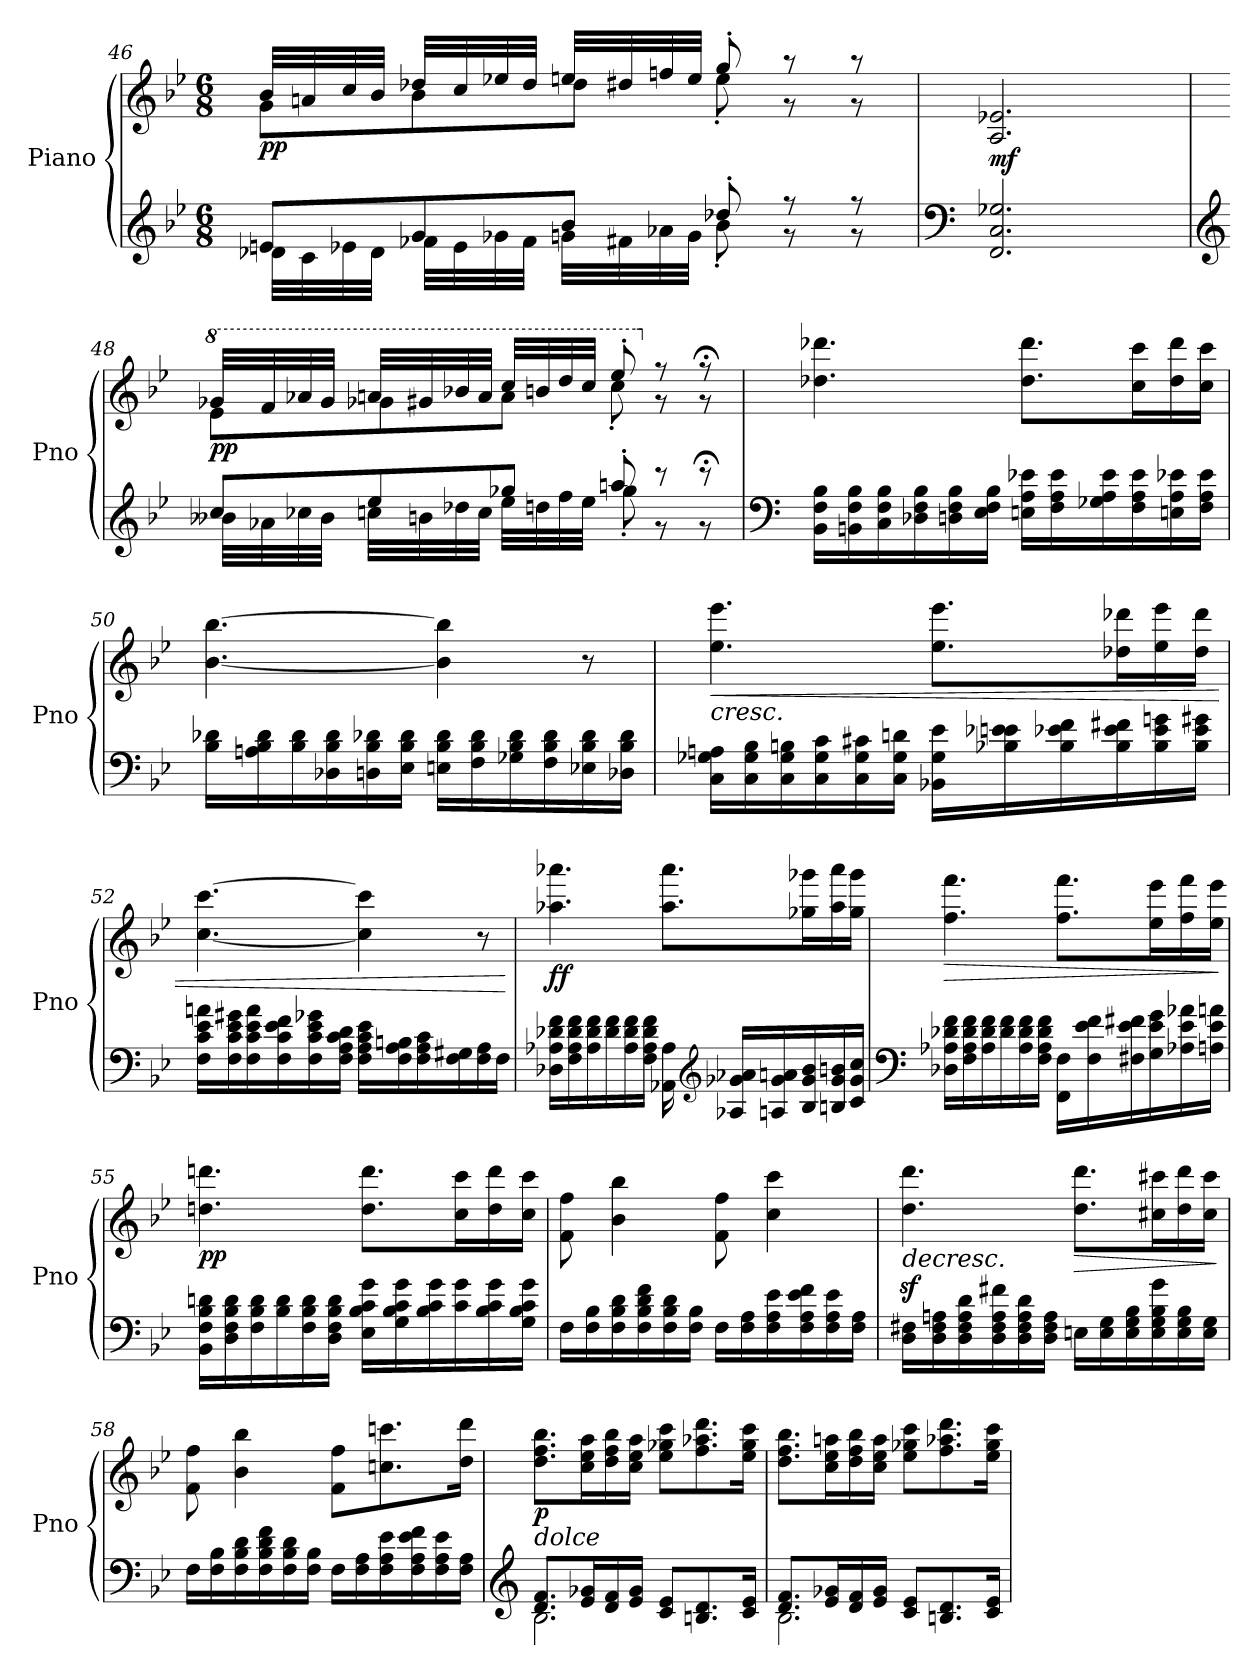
**kern	**kern	**dynam
*part1	*part1	*part1
*staff2	*staff1	*staff1/2
*I"Piano	*	*
*I'Pno	*	*
*clefG2	*clefG2	*
*k[b-e-]	*k[b-e-]	*
*M6/8	*M6/8	*
=46	=46	=46
*^	*^	*
!	!	!	!	!LO:DY:b
8en/L	32d-X\LLL	32b-/LLL	8g\L	pp
.	32c\	32an/	.	.
.	32e-X\	32cc/	.	.
.	32d-\JJJ	32b-/JJJ	.	.
8g/	32f-X\LLL	32dd-X/LLL	8b-\	.
.	32e-\	32cc/	.	.
.	32g-X\	32ee-X/	.	.
.	32f-\JJJ	32dd-/JJJ	.	.
8b-/J	32gn\LLL	32een/LLL	8dd-\J	.
.	32f#X\	32dd#X/	.	.
.	32a-X\	32ffn/	.	.
.	32g\JJJ	32ee/JJJ	.	.
8dd-X'/	8b-'\	8gg'/	8ee'\	.
8r	8r	8r	8r	.
8r	8r	8r	8r	.
*v	*v	*	*	*
*	*v	*v	*
=47	=47	=47
*clefF4	*	*
*^	*^	*
!	!	!LO:TX:a:i:t=tenuto	!	!
!	!	!	!	!LO:DY:b
*v	*v	*	*	*
*	*v	*v	*
2.FF/ 2.C/ 2.G-X/	2.A/ 2.e-X/	mf
=48	=48	=48
*clefG2	*	*
*^	*	*
*	*	*8va	*
*	*	*^	*
!	!	!	!	!LO:DY:b
8cc/L	32b--X\LLL	32gg-X/LLL	8ee-\L	pp
.	32a-X\	32ff/	.	.
.	32cc-X\	32aa-X/	.	.
.	32b--\JJJ	32gg-/JJJ	.	.
8ee-/	32ccn\LLL	32aan/LLL	8gg-X\	.
.	32bn\	32gg#X/	.	.
.	32dd-X\	32bb-X/	.	.
.	32cc\JJJ	32aa/JJJ	.	.
8gg-X/J	32ee-\LLL	32ccc/LLL	8aa\J	.
.	32ddn\	32bbn/	.	.
.	32ff\	32ddd/	.	.
.	32ee-\JJJ	32ccc/JJJ	.	.
8aan'/	8gg-'\	8eee-'/	8ccc'\	.
*	*	*X8va	*	*
8r	8r	8r	8r	.
8r;<	8r	8r;<	8r	.
*v	*v	*	*	*
*	*v	*v	*
!!LO:LB:g=z
=49	=49	=49
*clefF4	*	*
*^	*^	*
!	!	!LO:TX:b:i:t=con anima	!	!
*v	*v	*	*	*
*	*v	*v	*
16BB-\ 16F\ 16B-\LL	4.dd-X\ 4.ddd-X\	.
16BBn\ 16F\ 16B-\	.	.
16C\ 16F\ 16B-\	.	.
16D-X\ 16F\ 16B-\	.	.
16Dn\ 16F\ 16B-\	.	.
16E-\ 16F\ 16B-\JJ	.	.
16En\ 16A\ 16e-X\LL	8.dd-\ 8.ddd-\L	.
16F\ 16A\ 16e-\	.	.
16G-X\ 16A\ 16e-\	.	.
16F\ 16A\ 16e-\	16cc\ 16ccc\L	.
16En\ 16A\ 16e-X\	16dd-\ 16ddd-\	.
16F\ 16A\ 16e-\JJ	16cc\ 16ccc\JJ	.
=50	=50	=50
16B-\ 16d-X\LL	[4.b-\ [4.bb-\	.
16An\ 16B-\ 16d-\	.	.
16B-\ 16d-\	.	.
16D-X\ 16B-\ 16d-\	.	.
16Dn\ 16B-\ 16d-X\	.	.
16E-\ 16B-\ 16d-\JJ	.	.
16En\ 16B-\ 16d-\LL	4b-\] 4bb-\]	.
16F\ 16B-\ 16d-\	.	.
16G-X\ 16B-\ 16d-\	.	.
16F\ 16B-\ 16d-\	.	.
16E-X\ 16B-\ 16d-\	8r	.
16D-X\ 16B-\ 16d-\JJ	.	.
=51	=51	=51
!	!LO:TX:b:i:t=cresc.	!
!	!	!LO:HP:b
16C\ 16G-X\ 16An\LL	4.ee-\ 4.eee-\	<
16C\ 16G-\ 16B-\	.	.
16C\ 16G-\ 16Bn\	.	.
16C\ 16G-\ 16c\	.	.
16C\ 16G-\ 16c#X\	.	.
16C\ 16G-\ 16dn\JJ	.	.
16BB-X\ 16G-\ 16e-\LL	8.ee-\ 8.eee-\L	.
16B-X\ 16e-X\ 16en\	.	.
16B-\ 16e-X\ 16f\	.	.
16B-\ 16e-\ 16f#X\	16dd-X\ 16ddd-X\L	.
16B-\ 16e-\ 16gn\	16ee-\ 16eee-\	.
16B-\ 16e-\ 16g#X\JJ	16dd-\ 16ddd-\JJ	.
!!LO:LB:g=z
=52	=52	=52
16F\ 16c\ 16e-\ 16an\LL	[4.cc\ [4.ccc\	.
16F\ 16c\ 16e-\ 16g#X\	.	.
16F\ 16c\ 16e-\ 16a\	.	.
16F\ 16c\ 16e-\ 16f\	.	.
16F\ 16c\ 16e-\ 16g-X\	.	.
16F\ 16A\ 16c\ 16d\JJ	.	.
16F\ 16A\ 16c\ 16e-\LL	4cc\] 4ccc\]	.
16F\ 16A\ 16Bn\	.	.
16F\ 16A\ 16c\	.	.
16F\ 16G#X\	.	.
16F\ 16A\	8r	.
16F\JJ	.	.
.	.	[
=53	=53	=53
!	!	!LO:DY:b
16D-X\ 16A-X\ 16d-X\ 16f\LL	4.aa-X\ 4.aaa-X\	ff
16F\ 16A-\ 16d-\ 16f\	.	.
16A-\ 16d-\ 16f\	.	.
16d-\ 16f\	.	.
16A-\ 16d-\ 16f\	.	.
16F\ 16A-\ 16d-\ 16f\JJ	.	.
16AA-X\ 16A-\	8.aa-\ 8.aaa-\L	.
*clefG2	*	*
16A-X/ 16g-X/ 16a-X/LL	.	.
16An/ 16g-/ 16an/	.	.
16B-/ 16g-/ 16b-/	16gg-X\ 16ggg-X\L	.
16Bn/ 16g-/ 16bn/	16aa-\ 16aaa-\	.
16c/ 16g-/ 16cc/JJ	16gg-\ 16ggg-\JJ	.
=54	=54	=54
*clefF4	*	*
!	!	!LO:HP:b
16D-X\ 16A-X\ 16d-X\ 16f\LL	4.ff\ 4.fff\	>
16F\ 16A-\ 16d-\ 16f\	.	.
16A-\ 16d-\ 16f\	.	.
16d-\ 16f\	.	.
16A-\ 16d-\ 16f\	.	.
16F\ 16A-\ 16d-\ 16f\JJ	.	.
16FF\ 16F\LL	8.ff\ 8.fff\L	.
16F\ 16e-\ 16f\	.	.
16F#X\ 16e-\ 16f#X\	.	.
16G\ 16e-\ 16g\	16ee-\ 16eee-\L	.
16A-X\ 16e-\ 16a-X\	16ff\ 16fff\	.
16An\ 16e-\ 16an\JJ	16ee-\ 16eee-\JJ	.
.	.	]
!!LO:PB:g=z
=55	=55	=55
!	!	!LO:DY:b
16BB-\ 16F\ 16B-\ 16dn\LL	4.ddn\ 4.dddn\	pp
16D\ 16F\ 16B-\ 16d\	.	.
16F\ 16B-\ 16d\	.	.
16B-\ 16d\	.	.
16F\ 16B-\ 16d\	.	.
16D\ 16F\ 16B-\ 16d\JJ	.	.
16E-\ 16B-\ 16c\ 16g\LL	8.dd\ 8.ddd\L	.
16G\ 16B-\ 16c\ 16g\	.	.
16B-\ 16c\ 16g\	.	.
16c\ 16g\	16cc\ 16ccc\L	.
16B-\ 16c\ 16g\	16dd\ 16ddd\	.
16G\ 16B-\ 16c\ 16g\JJ	16cc\ 16ccc\JJ	.
=56	=56	=56
16F\LL	8f\ 8ff\	.
16F\ 16B-\	.	.
16F\ 16B-\ 16d\	4b-\ 4bb-\	.
16F\ 16B-\ 16d\ 16f\	.	.
16F\ 16B-\ 16d\	.	.
16F\ 16B-\JJ	.	.
16F\LL	8f\ 8ff\	.
16F\ 16A\	.	.
16F\ 16A\ 16e-\	4cc\ 4ccc\	.
16F\ 16A\ 16e-\ 16f\	.	.
16F\ 16A\ 16e-\	.	.
16F\ 16A\JJ	.	.
=57	=57	=57
!	!	!LO:HP:b
16D\ 16F#X\LL	4.dd\z< 4.ddd\z<	>
16D\ 16F#\ 16An\	.	.
16D\ 16F#\ 16A\ 16d\	.	.
16D\ 16F#\ 16A\ 16f#X\	.	.
16D\ 16F#\ 16A\ 16d\	.	.
16D\ 16F#\ 16A\JJ	.	.
!	!	!LO:HP:b
16En\LL	8.dd\ 8.ddd\L	>
16E\ 16G\	.	.
16E\ 16G\ 16B-\	.	.
16E\ 16G\ 16B-\ 16g\	16cc#X\ 16ccc#X\L	.
16E\ 16G\ 16B-\	16dd\ 16ddd\	.
16E\ 16G\JJ	16cc#\ 16ccc#\JJ	.
.	.	]
=58	=58	=58
16F\LL	8f\ 8ff\	.
16F\ 16B-\	.	.
16F\ 16B-\ 16d\	4b-\ 4bb-\	.
16F\ 16B-\ 16d\ 16f\	.	.
16F\ 16B-\ 16d\	.	.
16F\ 16B-\JJ	.	.
16F\LL	8f\ 8ff\L	.
16F\ 16A\	.	.
16F\ 16A\ 16e-\	8.ccn\ 8.cccn\	.
16F\ 16A\ 16e-\ 16f\	.	.
16F\ 16A\ 16e-\	.	.
16F\ 16A\JJ	16dd\ 16ddd\Jk	.
.	.	]
!!LO:LB:g=z
=59	=59	=59
*clefG2	*	*
*^	*	*
!	!	!LO:TX:b:i:t=dolce	!
!	!	!	!LO:DY:b
8.d/ 8.f/L	2.B-\	8.dd\ 8.ff\ 8.bb-\L	p
16e-/ 16g-X/L	.	16cc\ 16ee-\ 16aa\L	.
16d/ 16f/	.	16dd\ 16ff\ 16bb-\	.
16e-/ 16g-/JJ	.	16cc\ 16ee-\ 16aa\JJ	.
8c/ 8e-/L	.	8ee-\ 8gg-X\ 8ccc\L	.
8.Bn/ 8.d/	.	8.ff\ 8.aa-X\ 8.ddd\	.
16c/ 16e-/Jk	.	16ee-\ 16gg-\ 16ccc\Jk	.
=60	=60	=60	=60
8.d/ 8.f/L	2.B-\	8.dd\ 8.ff\ 8.bb-\L	.
16e-/ 16g-X/L	.	16cc\ 16ee-\ 16aan\L	.
16d/ 16f/	.	16dd\ 16ff\ 16bb-\	.
16e-/ 16g-/JJ	.	16cc\ 16ee-\ 16aa\JJ	.
8c/ 8e-/L	.	8ee-\ 8gg-X\ 8ccc\L	.
8.Bn/ 8.d/	.	8.ff\ 8.aa-X\ 8.ddd\	.
16c/ 16e-/Jk	.	16ee-\ 16gg-\ 16ccc\Jk	.
*v	*v	*	*
=	=	=
*-	*-	*-
